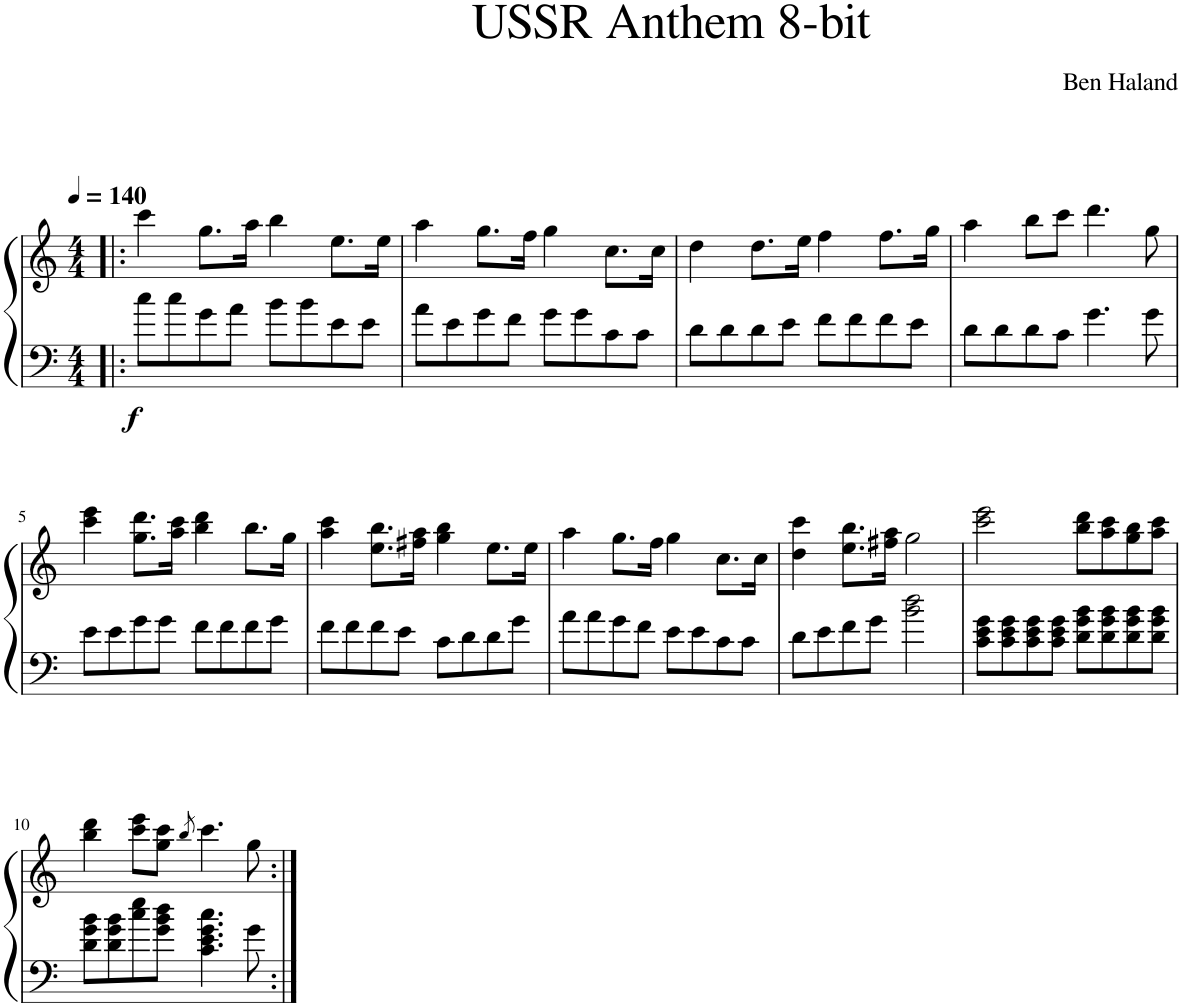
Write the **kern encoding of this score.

**kern	**kern	**dynam
*part1	*part1	*part1
*staff2	*staff1	*staff1/2
*I"Piano	*	*
*I'Pno.	*	*
*clefF4	*clefG2	*
*k[]	*k[]	*
*M4/4	*M4/4	*
*MM140	*MM140	*
=1!|:	=1!|:	=1!|:
!	!	!LO:DY:b=2
8cc\L	4ccc\	f
8cc\	.	.
8g\	8.gg\L	.
8a\J	.	.
.	16aa\Jk	.
8b\L	4bb\	.
8b\	.	.
8e\	8.ee\L	.
8e\J	.	.
.	16ee\Jk	.
=2	=2	=2
8a\L	4aa\	.
8e\	.	.
8g\	8.gg\L	.
8f\J	.	.
.	16ff\Jk	.
8g\L	4gg\	.
8g\	.	.
8c\	8.cc\L	.
8c\J	.	.
.	16cc\Jk	.
=3	=3	=3
8d\L	4dd\	.
8d\	.	.
8d\	8.dd\L	.
8e\J	.	.
.	16ee\Jk	.
8f\L	4ff\	.
8f\	.	.
8f\	8.ff\L	.
8e\J	.	.
.	16gg\Jk	.
=4	=4	=4
8d\L	4aa\	.
8d\	.	.
8d\	8bb\L	.
8c\J	8ccc\J	.
4.g\	4.ddd\	.
8g\	8gg\	.
!!LO:LB:g=z
=5	=5	=5
8e\L	4ccc\ 4eee\	.
8e\	.	.
8g\	8.gg\ 8.ddd\L	.
8g\J	.	.
.	16aa\ 16ccc\Jk	.
8f\L	4bb\ 4ddd\	.
8f\	.	.
8f\	8.bb\L	.
8g\J	.	.
.	16gg\Jk	.
=6	=6	=6
8f\L	4aa\ 4ccc\	.
8f\	.	.
8f\	8.ee\ 8.bb\L	.
8e\J	.	.
.	16ff#X\ 16aa\Jk	.
8c\L	4gg\ 4bb\	.
8d\	.	.
8d\	8.ee\L	.
8g\J	.	.
.	16ee\Jk	.
=7	=7	=7
8a\L	4aa\	.
8a\	.	.
8g\	8.gg\L	.
8f\J	.	.
.	16ff\Jk	.
8e\L	4gg\	.
8e\	.	.
8c\	8.cc\L	.
8c\J	.	.
.	16cc\Jk	.
=8	=8	=8
8d\L	4dd\ 4ccc\	.
8e\	.	.
8f\	8.ee\ 8.bb\L	.
8g\J	.	.
.	16ff#X\ 16aa\Jk	.
2b\ 2dd\	2gg\	.
=9	=9	=9
8c\ 8e\ 8g\L	2ccc\ 2eee\	.
8c\ 8e\ 8g\	.	.
8c\ 8e\ 8g\	.	.
8c\ 8e\ 8g\J	.	.
8d\ 8g\ 8b\L	8bb\ 8ddd\L	.
8d\ 8g\ 8b\	8aa\ 8ccc\	.
8d\ 8g\ 8b\	8gg\ 8bb\	.
8d\ 8g\ 8b\J	8aa\ 8ccc\J	.
!!LO:LB:g=z
=10	=10	=10
8d\ 8g\ 8b\L	4bb\ 4ddd\	.
8d\ 8g\ 8b\	.	.
8cc\ 8ee\	8ccc\ 8eee\L	.
8g\ 8b\ 8dd\J	8gg\ 8ccc\J	.
.	8qbb/	.
4.c\ 4.e\ 4.g\ 4.cc\	4.ccc\	.
8g\	8gg\	.
=:|!	=:|!	=:|!
*-	*-	*-
